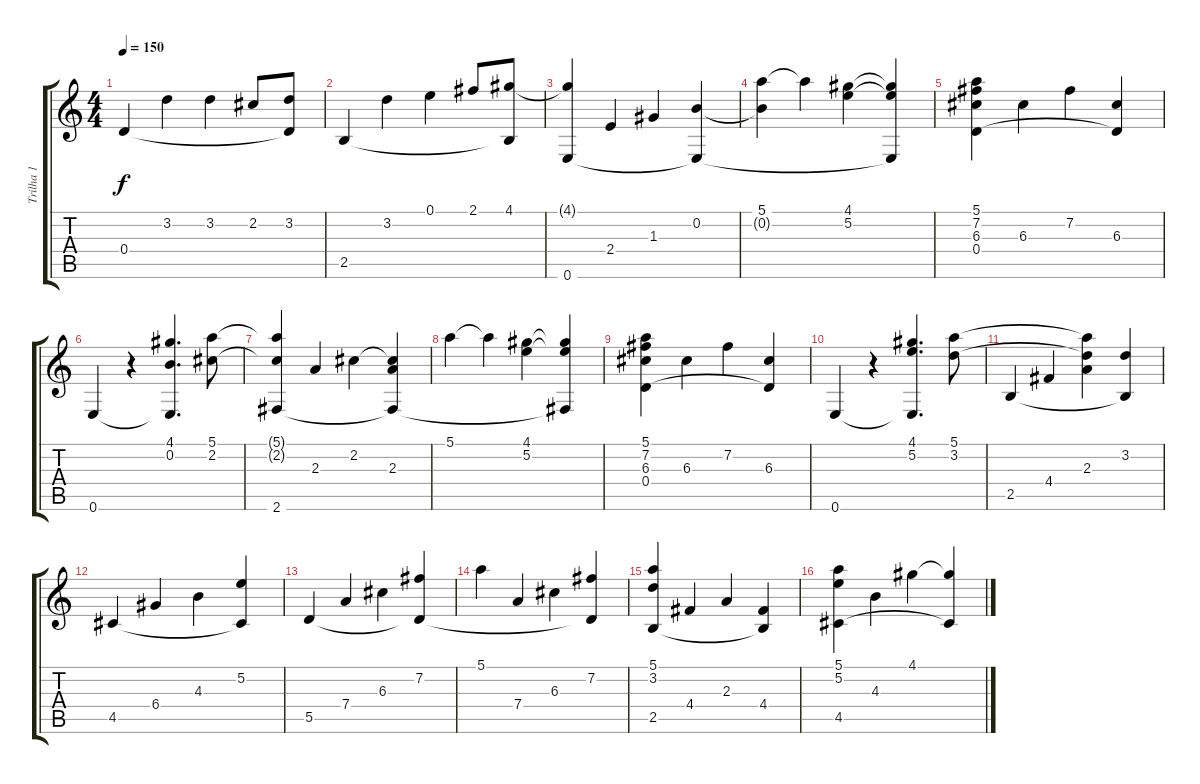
\track ("Trilha 1" "Trilha 1") {instrument acousticguitarsteel}
\staff {score tabs}
\tuning (E4 B3 G3 D3 A2 E2) {hide}
\ts (4 4)
\tempo 150
\clef g2
\ks c
0.4.4{dy f} 3.2.4 3.2.4 2.2.8 (3.2 0.4{t}).8 |
2.5.4 3.2.4 0.1.4 2.1.8 (4.1 2.5{t}).8 |
(4.1{t} 0.6).4 2.4.4 1.3.4 (0.2 0.6{t}).4 |
(5.1 0.2{t}).4 5.1{t}.4 (4.1 5.2).4 (4.1{t} 5.2{t} 0.6{t}).4 |
(5.1 7.2 6.3 0.4).4 6.3.4 7.2.4 (6.3 0.4{t}).4 |
0.6.4 r.4 (4.1 0.2 0.6{t}).4{d} (5.1 2.2).8 |
(5.1{t} 2.2{t} 2.6).4 2.3.4 2.2.4 (2.2{t} 2.3 2.6{t}).4 |
5.1.4 5.1{t}.4 (4.1 5.2).4 (4.1{t} 5.2{t} 2.6{t}).4 |
(5.1 7.2 6.3 0.4).4 6.3.4 7.2.4 (6.3 0.4{t}).4 |
0.6.4 r.4 (4.1 5.2 0.6{t}).4{d} (5.1 3.2).8 |
2.5.4 4.4.4 (5.1{t} 3.2{t} 2.3).4 (3.2 2.5{t}).4 |
4.5.4 6.4.4 4.3.4 (5.2 4.5{t}).4 |
5.5.4 7.4.4 6.3.4 (7.2 5.5{t}).4 |
5.1.4 7.4.4 6.3.4 (7.2 5.5{t}).4 |
(5.1 3.2 2.5).4 4.4.4 2.3.4 (4.4 2.5{t}).4 |
(5.1 5.2 4.5).4 4.3.4 4.1.4 (4.1{t} 4.5{t}).4
